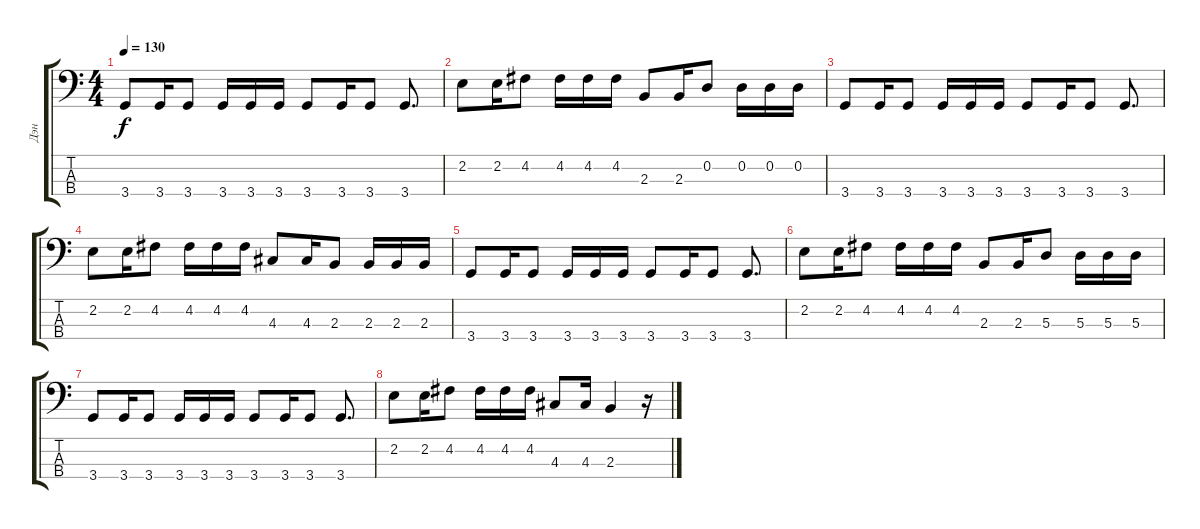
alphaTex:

\track ("Дэн" "Дэн") {instrument electricbasspick}
\staff {score tabs}
\tuning (G2 D2 A1 E1) {hide}
\ts (4 4)
\tempo 130
\clef f4
\ks c
3.4.8{dy f} 3.4.16 3.4.8 3.4.16 3.4.16 3.4.16 3.4.8 3.4.16 3.4.8 3.4.8{d} |
2.2.8 2.2.16 4.2.8 4.2.16 4.2.16 4.2.16 2.3.8 2.3.16 0.2.8 0.2.16 0.2.16 0.2.16 |
3.4.8 3.4.16 3.4.8 3.4.16 3.4.16 3.4.16 3.4.8 3.4.16 3.4.8 3.4.8{d} |
2.2.8 2.2.16 4.2.8 4.2.16 4.2.16 4.2.16 4.3.8 4.3.16 2.3.8 2.3.16 2.3.16 2.3.16 |
3.4.8 3.4.16 3.4.8 3.4.16 3.4.16 3.4.16 3.4.8 3.4.16 3.4.8 3.4.8{d} |
2.2.8 2.2.16 4.2.8 4.2.16 4.2.16 4.2.16 2.3.8 2.3.16 5.3.8 5.3.16 5.3.16 5.3.16 |
3.4.8 3.4.16 3.4.8 3.4.16 3.4.16 3.4.16 3.4.8 3.4.16 3.4.8 3.4.8{d} |
2.2.8 2.2.16 4.2.8 4.2.16 4.2.16 4.2.16 4.3.8 4.3.16 2.3.4 r.16
